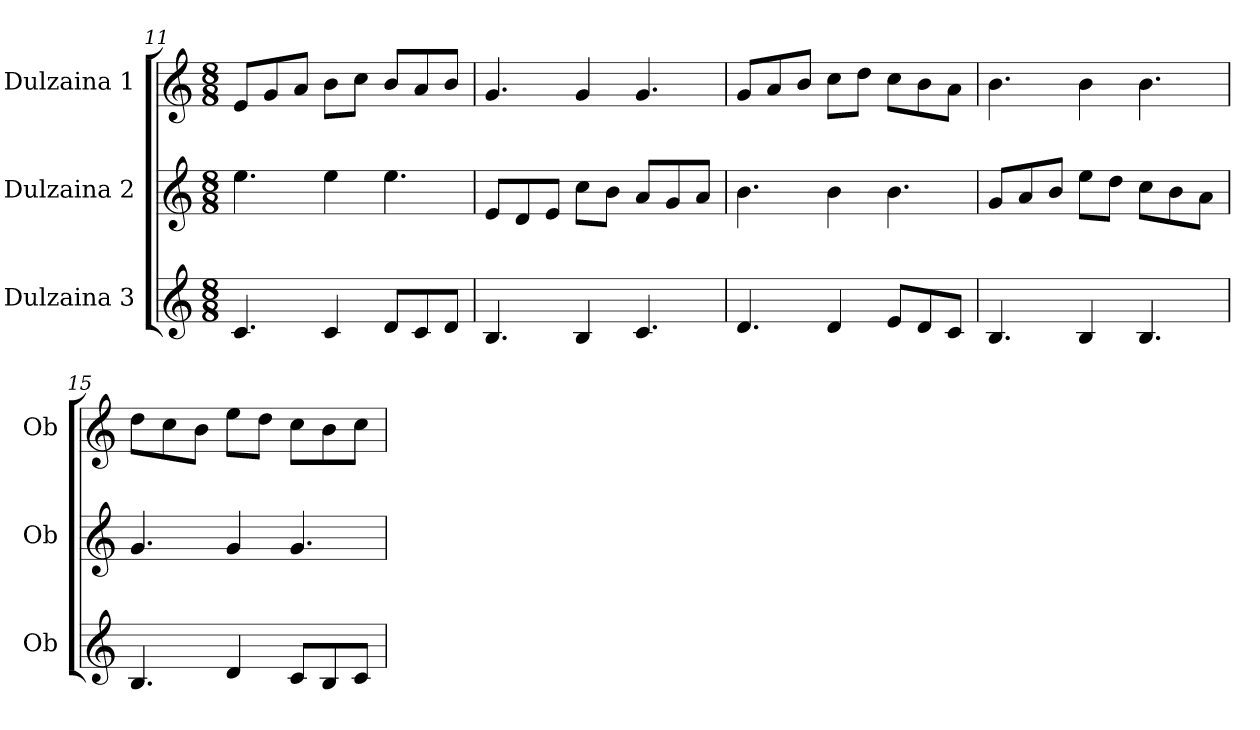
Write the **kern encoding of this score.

**kern	**kern	**kern
*part3	*part2	*part1
*staff3	*staff2	*staff1
*I"Dulzaina 3	*I"Dulzaina 2	*I"Dulzaina 1
*I'Ob	*I'Ob	*I'Ob
*clefG2	*clefG2	*clefG2
*k[]	*k[]	*k[]
*M8/8	*M8/8	*M8/8
=11	=11	=11
4.c/	4.ee\	8e/L
.	.	8g/
.	.	8a/J
4c/	4ee\	8b\L
.	.	8cc\J
8d/L	4.ee\	8b/L
8c/	.	8a/
8d/J	.	8b/J
=12	=12	=12
4.B/	8e/L	4.g/
.	8d/	.
.	8e/J	.
4B/	8cc\L	4g/
.	8b\J	.
4.c/	8a/L	4.g/
.	8g/	.
.	8a/J	.
=13	=13	=13
4.d/	4.b\	8g/L
.	.	8a/
.	.	8b/J
4d/	4b\	8cc\L
.	.	8dd\J
8e/L	4.b\	8cc\L
8d/	.	8b\
8c/J	.	8a\J
=14	=14	=14
4.B/	8g/L	4.b\
.	8a/	.
.	8b/J	.
4B/	8ee\L	4b\
.	8dd\J	.
4.B/	8cc\L	4.b\
.	8b\	.
.	8a\J	.
=15	=15	=15
4.B/	4.g/	8dd\L
.	.	8cc\
.	.	8b\J
4d/	4g/	8ee\L
.	.	8dd\J
8c/L	4.g/	8cc\L
8B/	.	8b\
8c/J	.	8cc\J
=	=	=
*-	*-	*-
